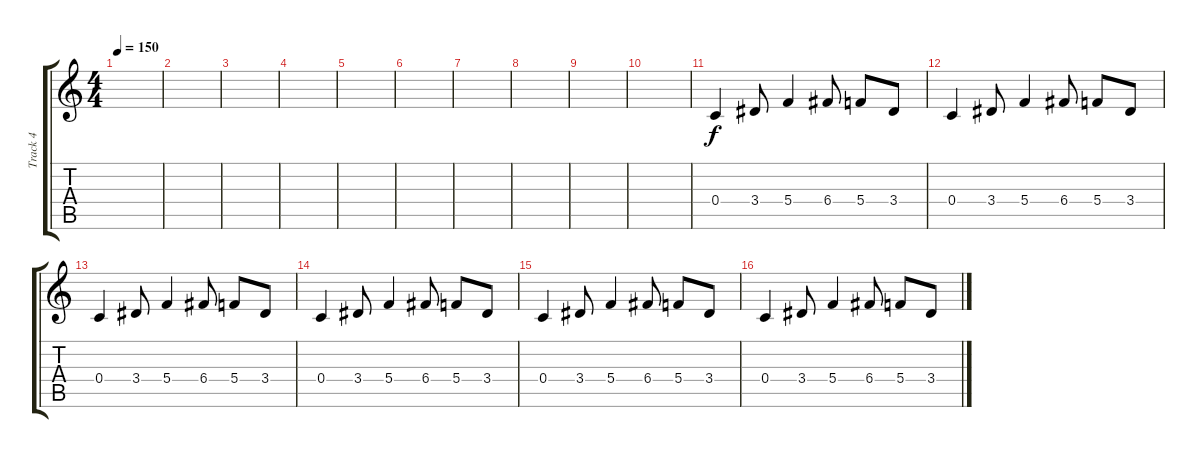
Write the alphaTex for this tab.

\track ("Track 4" "Track 4") {instrument distortionguitar}
\staff {score tabs}
\tuning (D4 A3 F3 C3 G2 C2) {hide}
\ts (4 4)
\tempo 150
\clef g2
\ks c
|
|
|
|
|
|
|
|
|
|
0.4.4 3.4.8 5.4.4 6.4.8 5.4.8 3.4.8 |
0.4.4 3.4.8 5.4.4 6.4.8 5.4.8 3.4.8 |
0.4.4 3.4.8 5.4.4 6.4.8 5.4.8 3.4.8 |
0.4.4 3.4.8 5.4.4 6.4.8 5.4.8 3.4.8 |
0.4.4 3.4.8 5.4.4 6.4.8 5.4.8 3.4.8 |
0.4.4 3.4.8 5.4.4 6.4.8 5.4.8 3.4.8
